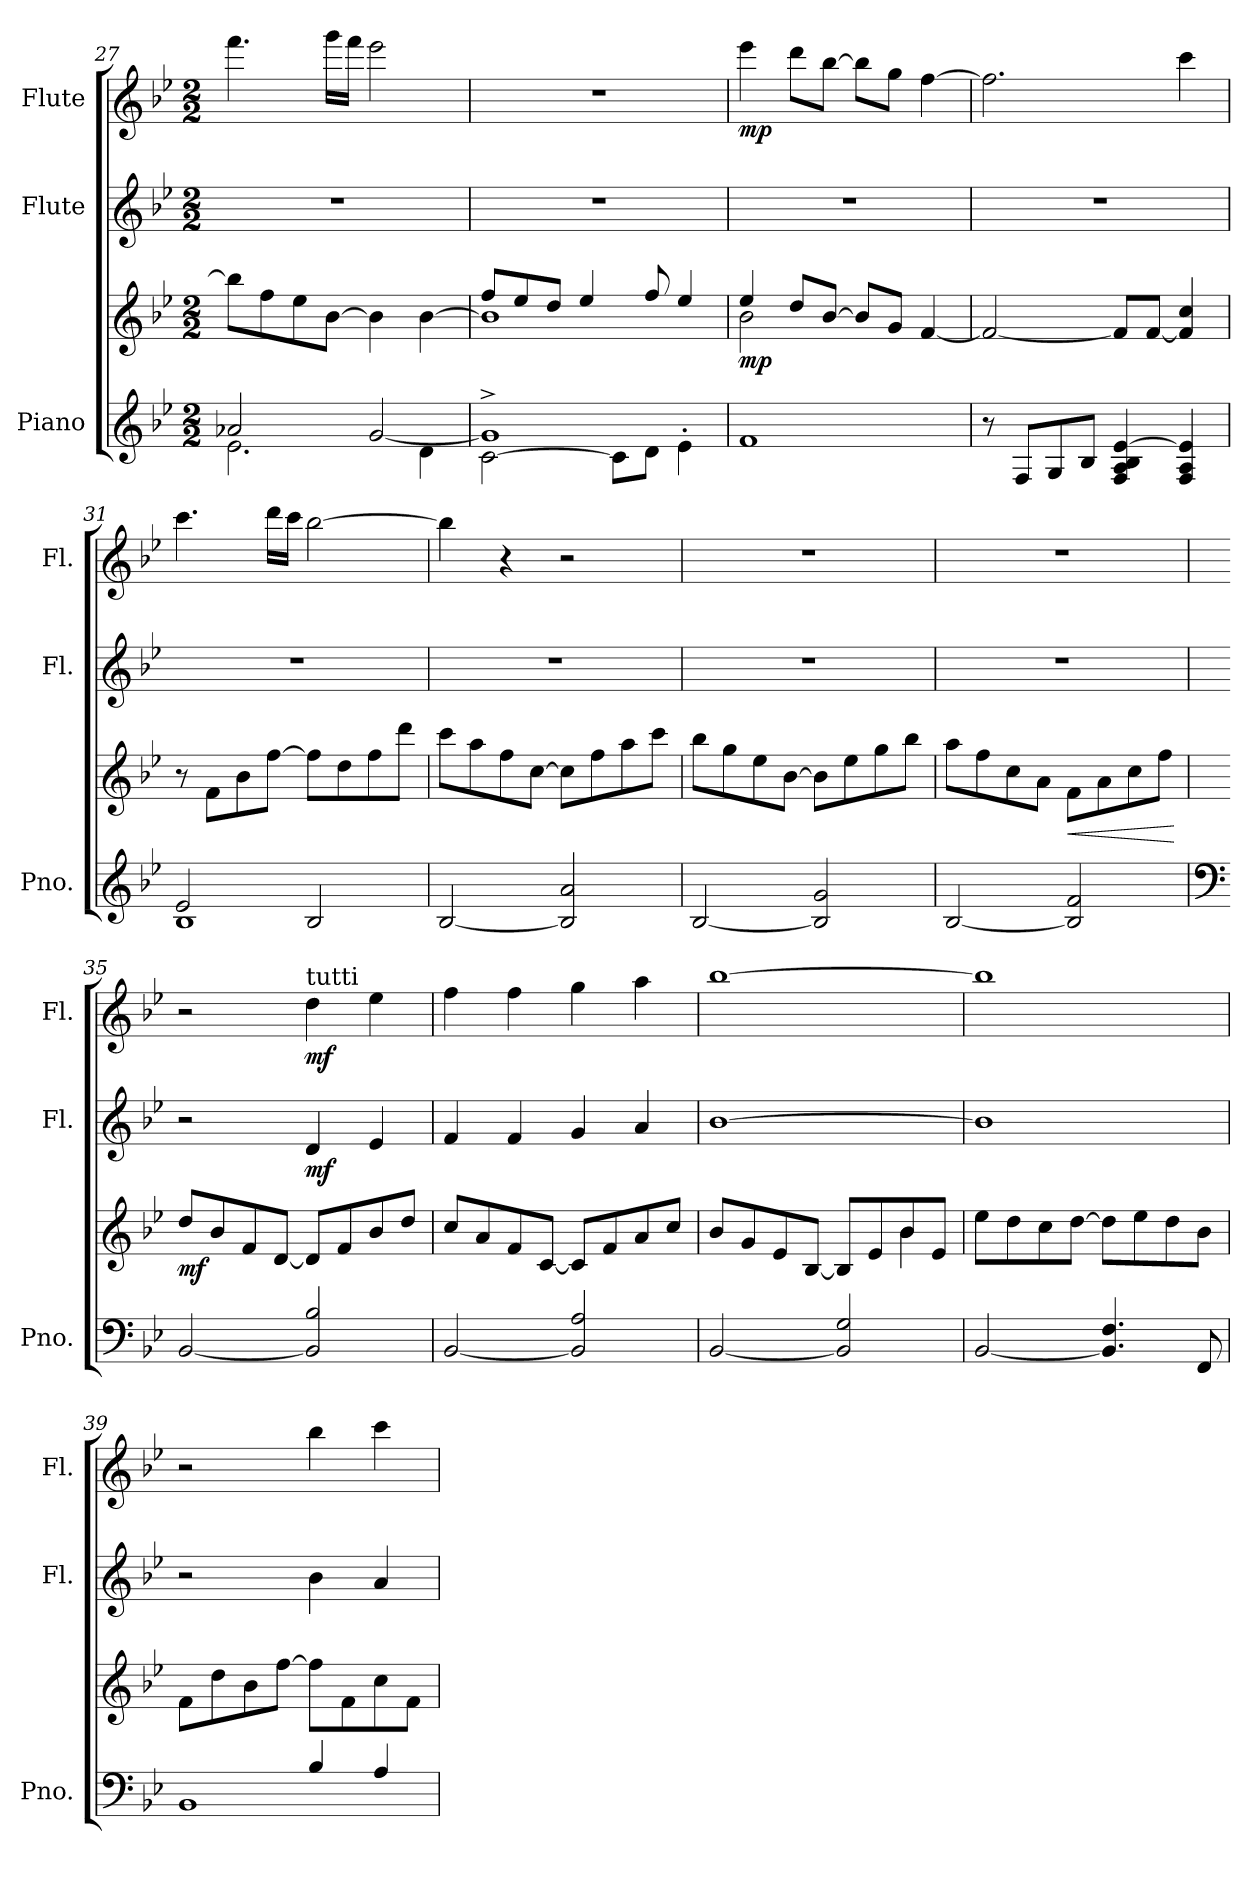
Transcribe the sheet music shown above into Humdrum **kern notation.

**kern	**kern	**dynam	**kern	**dynam	**kern	**dynam
*part3	*part3	*part3	*part2	*part2	*part1	*part1
*staff4	*staff3	*staff3/4	*staff2	*staff2	*staff1	*staff1
*I"Piano	*	*	*I"Flute	*	*I"Flute	*
*I'Pno.	*	*	*I'Fl.	*	*I'Fl.	*
*clefG2	*clefG2	*	*clefG2	*	*clefG2	*
*k[b-e-]	*k[b-e-]	*	*k[b-e-]	*	*k[b-e-]	*
*M2/2	*M2/2	*	*M2/2	*	*M2/2	*
=27	=27	=27	=27	=27	=27	=27
*^	*	*	*	*	*	*
2.e-\	2a-X/	8bb-\L]	.	1r	.	4.fff\	.
.	.	8ff\	.	.	.	.	.
.	.	8ee-\	.	.	.	.	.
.	.	[8b-\J	.	.	.	16ggg\LL	.
.	.	.	.	.	.	16fff\JJ	.
.	[2g/	4b-\]	.	.	.	2eee-\	.
4d\	.	[4b-\	.	.	.	.	.
=28	=28	=28	=28	=28	=28	=28	=28
*	*	*^	*	*	*	*	*
[2c^\	1g]	8ff/L	1b-]	.	1r	.	1r	.
.	.	8ee-/	.	.	.	.	.	.
.	.	8dd/J	.	.	.	.	.	.
.	.	4ee-/	.	.	.	.	.	.
8c\L]	.	.	.	.	.	.	.	.
8d\J	.	8ff/	.	.	.	.	.	.
4e-'\	.	4ee-/	.	.	.	.	.	.
*v	*v	*	*	*	*	*	*	*
!!LO:LB:g=z
=29	=29	=29	=29	=29	=29	=29	=29
!	!	!	!LO:DY:b	!	!	!	!LO:DY:b
1f	4ee-/	2b-\	mp	1r	.	4eee-\	mp
.	8dd/L	.	.	.	.	8ddd\L	.
.	[8b-/J	.	.	.	.	[8bb-\J	.
.	8b-/L]	2ryy	.	.	.	8bb-\L]	.
.	8g/J	.	.	.	.	8gg\J	.
.	[4f/	.	.	.	.	[4ff\	.
*	*v	*v	*	*	*	*	*
=30	=30	=30	=30	=30	=30	=30
8r	2f/_	.	1r	.	2.ff\]	.
8F/L	.	.	.	.	.	.
8G/	.	.	.	.	.	.
8B-/J	.	.	.	.	.	.
4F/ 4A/ 4B-/ [4e-/	8f/L]	.	.	.	.	.
.	[8f/J	.	.	.	.	.
4F/ 4A/ 4e-/]	4f/] 4cc/	.	.	.	4ccc\	.
=31	=31	=31	=31	=31	=31	=31
*^	*	*	*	*	*	*
1B-	2e-/	8r	.	1r	.	4.ccc\	.
.	.	8f\L	.	.	.	.	.
.	.	8b-\	.	.	.	.	.
.	.	[8ff\J	.	.	.	16ddd\LL	.
.	.	.	.	.	.	16ccc\JJ	.
.	2B-/	8ff\L]	.	.	.	[2bb-\	.
.	.	8dd\	.	.	.	.	.
.	.	8ff\	.	.	.	.	.
.	.	8ddd\J	.	.	.	.	.
*v	*v	*	*	*	*	*	*
=32	=32	=32	=32	=32	=32	=32
[2B-/	8ccc\L	.	1r	.	4bb-\]	.
.	8aa\	.	.	.	.	.
.	8ff\	.	.	.	4r	.
.	[8cc\J	.	.	.	.	.
2B-/] 2a/	8cc\L]	.	.	.	2r	.
.	8ff\	.	.	.	.	.
.	8aa\	.	.	.	.	.
.	8ccc\J	.	.	.	.	.
!!LO:LB:g=z
=33	=33	=33	=33	=33	=33	=33
[2B-/	8bb-\L	.	1r	.	1r	.
.	8gg\	.	.	.	.	.
.	8ee-\	.	.	.	.	.
.	[8b-\J	.	.	.	.	.
2B-/] 2g/	8b-\L]	.	.	.	.	.
.	8ee-\	.	.	.	.	.
.	8gg\	.	.	.	.	.
.	8bb-\J	.	.	.	.	.
=34	=34	=34	=34	=34	=34	=34
[2B-/	8aa\L	.	1r	.	1r	.
.	8ff\	.	.	.	.	.
.	8cc\	.	.	.	.	.
.	8a\J	.	.	.	.	.
!	!	!LO:HP:b	!	!	!	!
2B-/] 2f/	8f\L	<	.	.	.	.
.	8a\	.	.	.	.	.
.	8cc\	.	.	.	.	.
.	8ff\J	.	.	.	.	.
.	.	[	.	.	.	.
=35	=35	=35	=35	=35	=35	=35
*clefF4	*	*	*	*	*	*
!	!	!LO:DY:b	!	!	!	!
[2BB-/	8dd/L	mf	2r	.	2r	.
.	8b-/	.	.	.	.	.
.	8f/	.	.	.	.	.
.	[8d/J	.	.	.	.	.
!	!	!	!	!	!LO:TX:a:t=tutti	!
!	!	!	!	!LO:DY:b	!	!LO:DY:b
2BB-/] 2B-/	8d/L]	.	4d/	mf	4dd\	mf
.	8f/	.	.	.	.	.
.	8b-/	.	4e-/	.	4ee-\	.
.	8dd/J	.	.	.	.	.
=36	=36	=36	=36	=36	=36	=36
[2BB-/	8cc/L	.	4f/	.	4ff\	.
.	8a/	.	.	.	.	.
.	8f/	.	4f/	.	4ff\	.
.	[8c/J	.	.	.	.	.
2BB-/] 2A/	8c/L]	.	4g/	.	4gg\	.
.	8f/	.	.	.	.	.
.	8a/	.	4a/	.	4aa\	.
.	8cc/J	.	.	.	.	.
!!LO:PB:g=z
=37	=37	=37	=37	=37	=37	=37
*	*^	*	*	*	*	*
[2BB-/	8b-/L	2.ryy	.	[1b-	.	[1bb-	.
.	8g/	.	.	.	.	.	.
.	8e-/	.	.	.	.	.	.
.	[8B-/J	.	.	.	.	.	.
2BB-/] 2G/	8B-/L]	.	.	.	.	.	.
.	8e-/	.	.	.	.	.	.
.	8b-/	4b-\	.	.	.	.	.
.	8e-/J	.	.	.	.	.	.
*	*v	*v	*	*	*	*	*
=38	=38	=38	=38	=38	=38	=38
[2BB-/	8ee-\L	.	1b-]	.	1bb-]	.
.	8dd\	.	.	.	.	.
.	8cc\	.	.	.	.	.
.	[8dd\J	.	.	.	.	.
4.BB-/] 4.F/	8dd\L]	.	.	.	.	.
.	8ee-\	.	.	.	.	.
.	8dd\	.	.	.	.	.
8FF/	8b-\J	.	.	.	.	.
=39	=39	=39	=39	=39	=39	=39
*^	*	*	*	*	*	*
1BB-	2ryy	8f\L	.	2r	.	2r	.
.	.	8dd\	.	.	.	.	.
.	.	8b-\	.	.	.	.	.
.	.	[8ff\J	.	.	.	.	.
.	4B-/	8ff\L]	.	4b-\	.	4bb-\	.
.	.	8f\	.	.	.	.	.
.	4A/	8cc\	.	4a/	.	4ccc\	.
.	.	8f\J	.	.	.	.	.
*v	*v	*	*	*	*	*	*
=	=	=	=	=	=	=
*-	*-	*-	*-	*-	*-	*-
